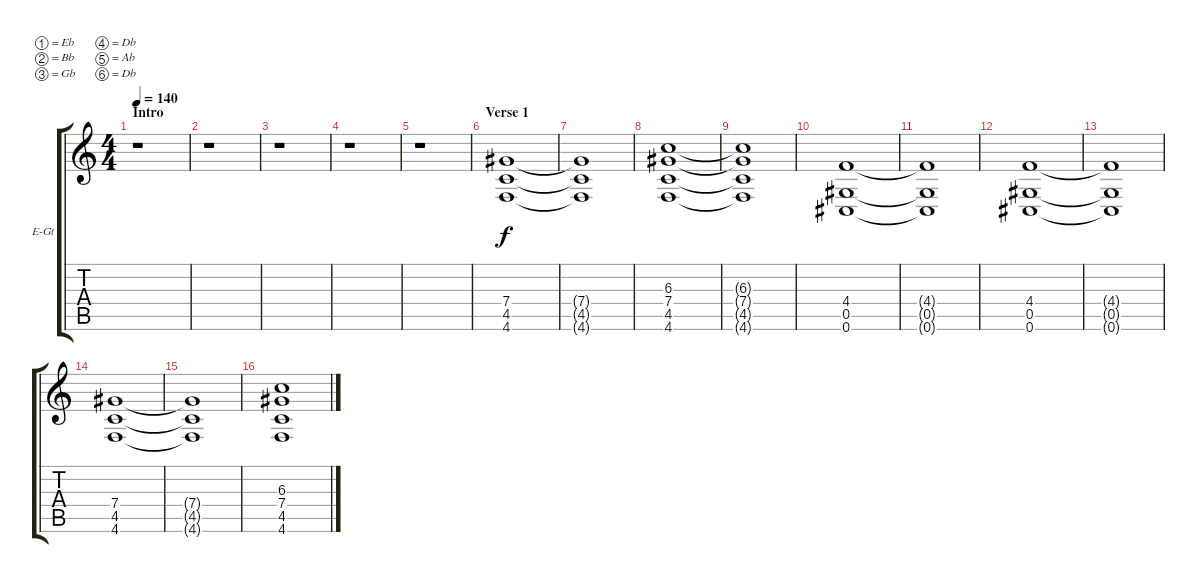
\defaultSystemsLayout 4
\bracketExtendMode groupsimilarinstruments
\firstSystemTrackNameOrientation horizontal
\otherSystemsTrackNameOrientation horizontal
\track ("Rhythm - Josh" "E-Gt") {instrument distortionguitar}
\staff {score tabs}
\tuning (Eb4 Bb3 Gb3 Db3 Ab2 Db2)
\ts (4 4)
\section ("" "Intro")
\tempo 140
\clef g2
\ks c
r.1{dy f instrument distortionguitar} |
r.1 |
r.1 |
r.1 |
r.1 |
\section ("" "Verse 1")
(4.6 4.5 7.4).1 |
(7.4{t} 4.5{t} 4.6{t}).1 |
(4.6 4.5 7.4 6.3).1 |
(7.4{t} 4.5{t} 4.6{t} 6.3{t}).1 |
(0.6 0.5 4.4).1 |
(4.4{t} 0.5{t} 0.6{t}).1 |
(0.6 0.5 4.4).1 |
(4.4{t} 0.5{t} 0.6{t}).1 |
(4.6 4.5 7.4).1 |
(7.4{t} 4.5{t} 4.6{t}).1 |
(4.6 4.5 7.4 6.3).1
